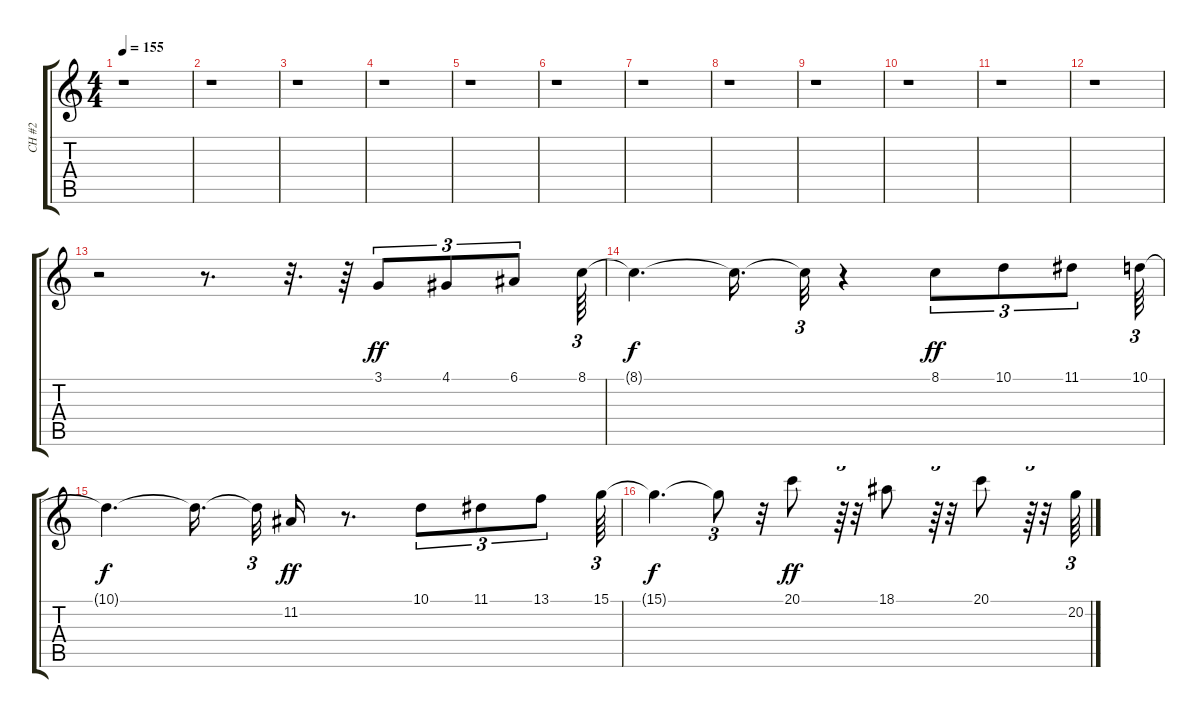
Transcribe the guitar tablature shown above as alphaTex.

\track ("CH #2" "CH #2") {instrument bassoon}
\staff {score tabs}
\tuning (E4 B3 G3 D3 A2 E2) {hide}
\ts (4 4)
\tempo 155
\clef g2
\ks c
r.1{dy f} |
r.1 |
r.1 |
r.1 |
r.1 |
r.1 |
r.1 |
r.1 |
r.1 |
r.1 |
r.1 |
r.1 |
r.2 r.8{d} r.32{d} r.64 3.1.8{tu (3 2) dy ff} 4.1.8{tu (3 2)} 6.1.8{tu (3 2)} 8.1.64{tu (3 2)} |
8.1{t}.4{d dy f} 8.1{t}.16{d} 8.1{t}.32{tu (3 2)} r.4 8.1.8{tu (3 2) dy ff} 10.1.8{tu (3 2)} 11.1.8{tu (3 2)} 10.1.64{tu (3 2)} |
10.1{t}.4{d dy f} 10.1{t}.16{d} 10.1{t}.32{tu (3 2)} 11.2.16{dy ff} r.8{d} 10.1.8{tu (3 2)} 11.1.8{tu (3 2)} 13.1.8{tu (3 2)} 15.1.64{tu (3 2)} |
15.1{t}.4{d dy f} 15.1{t}.8{tu (3 2)} r.32 20.1.8{dy ff} r.64{tu (3 2)} r.32 18.1.8 r.64{tu (3 2)} r.32 20.1.8 r.64{tu (3 2)} r.32 20.2.64{tu (3 2)}
